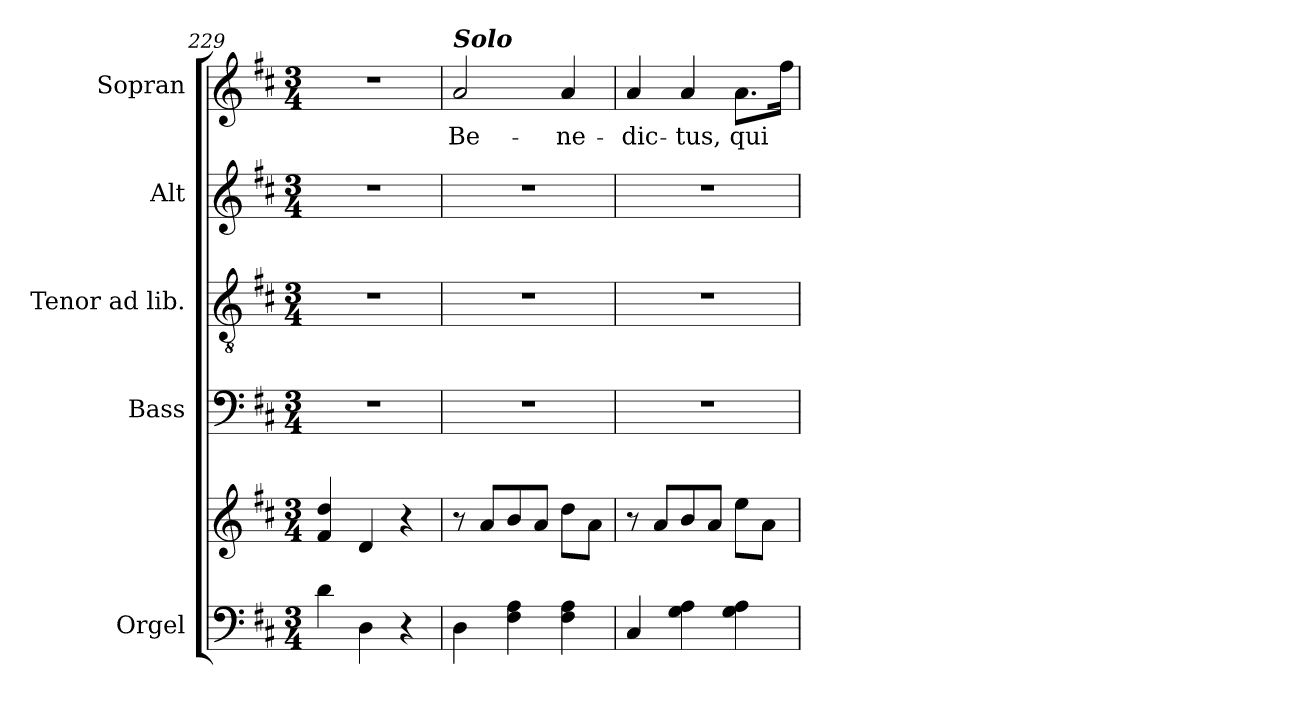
**kern	**kern	**kern	**kern	**kern	**kern	**text
*part5	*part5	*part4	*part3	*part2	*part1	*part1
*staff6	*staff5	*staff4	*staff3	*staff2	*staff1	*staff1
*I"Orgel	*	*I"Bass	*I"Tenor ad lib.	*I"Alt	*I"Sopran	*
*I'Org.	*	*I'B.	*I'T.	*I'A.	*I'S.	*
*clefF4	*clefG2	*clefF4	*clefGv2	*clefG2	*clefG2	*
*k[f#c#]	*k[f#c#]	*k[f#c#]	*k[f#c#]	*k[f#c#]	*k[f#c#]	*
*D:	*D:	*D:	*D:	*D:	*D:	*
*M3/4	*M3/4	*M3/4	*M3/4	*M3/4	*M3/4	*
=229	=229	=229	=229	=229	=229	=229
4d\	4f#/ 4dd/	2.r	2.r	2.r	2.r	.
4D\	4d/	.	.	.	.	.
4r	4r	.	.	.	.	.
=230	=230	=230	=230	=230	=230	=230
!	!	!	!	!	!LO:TX:a:Bi:t=Solo	!
!	!	!	!	!	!	!LO:LY:b
4D\	8r	2.r	2.r	2.r	2a/	Be-
.	8a/L	.	.	.	.	.
4F#\ 4A\	8b/	.	.	.	.	.
.	8a/J	.	.	.	.	.
!	!	!	!	!	!	!LO:LY:b
4F#\ 4A\	8dd\L	.	.	.	4a/	-ne-
.	8a\J	.	.	.	.	.
=231	=231	=231	=231	=231	=231	=231
!	!	!	!	!	!	!LO:LY:b
4C#/	8r	2.r	2.r	2.r	4a/	-dic-
.	8a/L	.	.	.	.	.
!	!	!	!	!	!	!LO:LY:b
4G\ 4A\	8b/	.	.	.	4a/	-tus,
.	8a/J	.	.	.	.	.
!	!	!	!	!	!	!LO:LY:b
4G\ 4A\	8ee\L	.	.	.	8.a\L	qui
.	8a\J	.	.	.	.	.
.	.	.	.	.	16ff#\Jk	.
=	=	=	=	=	=	=
*-	*-	*-	*-	*-	*-	*-
